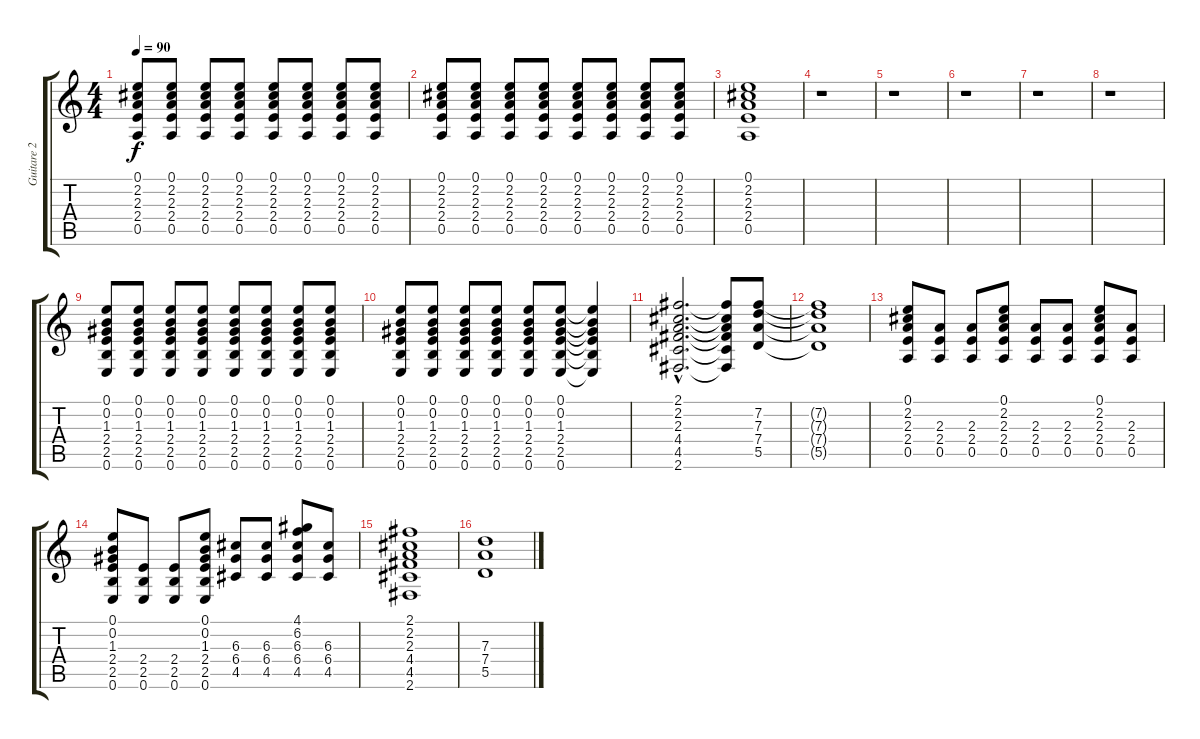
\track ("Guitare 2" "Guitare 2") {instrument distortionguitar}
\staff {score tabs}
\tuning (E4 B3 G3 D3 A2 E2) {hide}
\ts (4 4)
\tempo 90
\clef g2
\ks c
(0.1 2.2 2.3 2.4 0.5).8{dy f} (0.1 2.2 2.3 2.4 0.5).8 (0.1 2.2 2.3 2.4 0.5).8 (0.1 2.2 2.3 2.4 0.5).8 (0.1 2.2 2.3 2.4 0.5).8 (0.1 2.2 2.3 2.4 0.5).8 (0.1 2.2 2.3 2.4 0.5).8 (0.1 2.2 2.3 2.4 0.5).8 |
(0.1 2.2 2.3 2.4 0.5).8 (0.1 2.2 2.3 2.4 0.5).8 (0.1 2.2 2.3 2.4 0.5).8 (0.1 2.2 2.3 2.4 0.5).8 (0.1 2.2 2.3 2.4 0.5).8 (0.1 2.2 2.3 2.4 0.5).8 (0.1 2.2 2.3 2.4 0.5).8 (0.1 2.2 2.3 2.4 0.5).8 |
(0.1 2.2 2.3 2.4 0.5).1 |
r.1 |
r.1 |
r.1 |
r.1 |
r.1 |
(0.1 0.2 1.3 2.4 2.5 0.6).8 (0.1 0.2 1.3 2.4 2.5 0.6).8 (0.1 0.2 1.3 2.4 2.5 0.6).8 (0.1 0.2 1.3 2.4 2.5 0.6).8 (0.1 0.2 1.3 2.4 2.5 0.6).8 (0.1 0.2 1.3 2.4 2.5 0.6).8 (0.1 0.2 1.3 2.4 2.5 0.6).8 (0.1 0.2 1.3 2.4 2.5 0.6).8 |
(0.1 0.2 1.3 2.4 2.5 0.6).8 (0.1 0.2 1.3 2.4 2.5 0.6).8 (0.1 0.2 1.3 2.4 2.5 0.6).8 (0.1 0.2 1.3 2.4 2.5 0.6).8 (0.1 0.2 1.3 2.4 2.5 0.6).8 (0.1 0.2 1.3 2.4 2.5 0.6).8 (0.1{t} 0.2{t} 1.3{t} 2.4{t} 2.5{t} 0.6{t}).4 |
(2.1{hac} 2.2{hac} 2.3{hac} 4.4{hac} 4.5{hac} 2.6{hac}).2{d} (2.1{t} 2.2{t} 2.3{t} 4.4{t} 4.5{t} 2.6{t}).8 (7.2 7.3 7.4 5.5).8 |
(7.2{t} 7.3{t} 7.4{t} 5.5{t}).1 |
(0.1 2.2 2.3 2.4 0.5).8 (2.3 2.4 0.5).8 (2.3 2.4 0.5).8 (0.1 2.2 2.3 2.4 0.5).8 (2.3 2.4 0.5).8 (2.3 2.4 0.5).8 (0.1 2.2 2.3 2.4 0.5).8 (2.3 2.4 0.5).8 |
(0.1 0.2 1.3 2.4 2.5 0.6).8 (2.4 2.5 0.6).8 (2.4 2.5 0.6).8 (0.1 0.2 1.3 2.4 2.5 0.6).8 (6.3 6.4 4.5).8 (6.3 6.4 4.5).8 (4.1 6.2 6.3 6.4 4.5).8 (6.3 6.4 4.5).8 |
(2.1 2.2 2.3 4.4 4.5 2.6).1 |
(7.3 7.4 5.5).1
